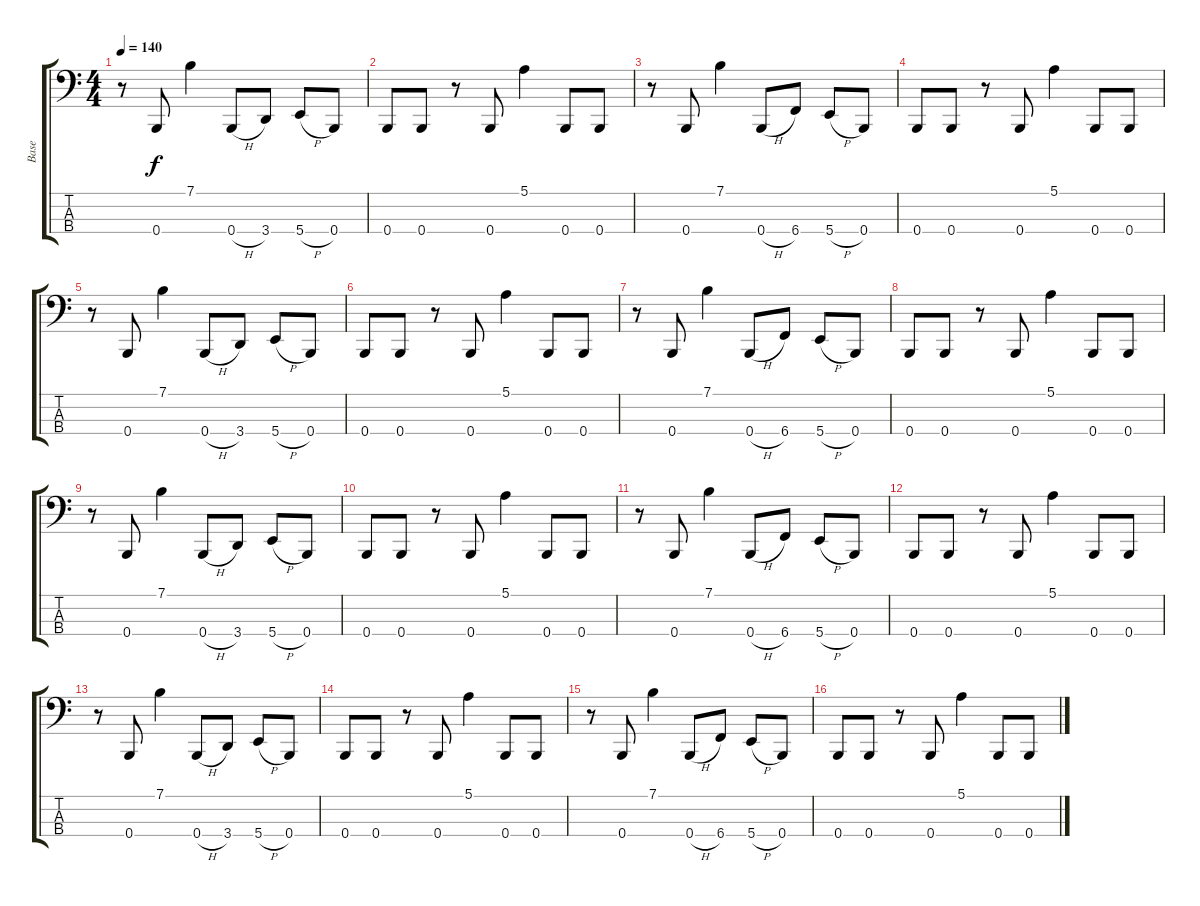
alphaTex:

\track ("Base" "Base") {instrument electricbasspick}
\staff {score tabs}
\tuning (E2 B1 Gb1 B0) {hide}
\ts (4 4)
\tempo 140
\clef f4
\ks c
r.8{dy f} 0.4.8 7.1.4 0.4{h}.8 3.4.8 5.4{h}.8 0.4.8 |
0.4.8 0.4.8 r.8 0.4.8 5.1.4 0.4.8 0.4.8 |
r.8 0.4.8 7.1.4 0.4{h}.8 6.4.8 5.4{h}.8 0.4.8 |
0.4.8{volume 16} 0.4.8 r.8 0.4.8 5.1.4 0.4.8 0.4.8 |
r.8 0.4.8 7.1.4 0.4{h}.8 3.4.8 5.4{h}.8 0.4.8 |
0.4.8 0.4.8 r.8 0.4.8 5.1.4 0.4.8 0.4.8 |
r.8 0.4.8 7.1.4 0.4{h}.8 6.4.8 5.4{h}.8 0.4.8 |
0.4.8{volume 16} 0.4.8 r.8 0.4.8 5.1.4 0.4.8 0.4.8 |
r.8 0.4.8 7.1.4 0.4{h}.8 3.4.8 5.4{h}.8 0.4.8 |
0.4.8 0.4.8 r.8 0.4.8 5.1.4 0.4.8 0.4.8 |
r.8 0.4.8 7.1.4 0.4{h}.8 6.4.8 5.4{h}.8 0.4.8 |
0.4.8{volume 16} 0.4.8 r.8 0.4.8 5.1.4 0.4.8 0.4.8 |
r.8 0.4.8 7.1.4 0.4{h}.8 3.4.8 5.4{h}.8 0.4.8 |
0.4.8 0.4.8 r.8 0.4.8 5.1.4 0.4.8 0.4.8 |
r.8 0.4.8 7.1.4 0.4{h}.8 6.4.8 5.4{h}.8 0.4.8 |
0.4.8{volume 16} 0.4.8 r.8 0.4.8 5.1.4 0.4.8 0.4.8
